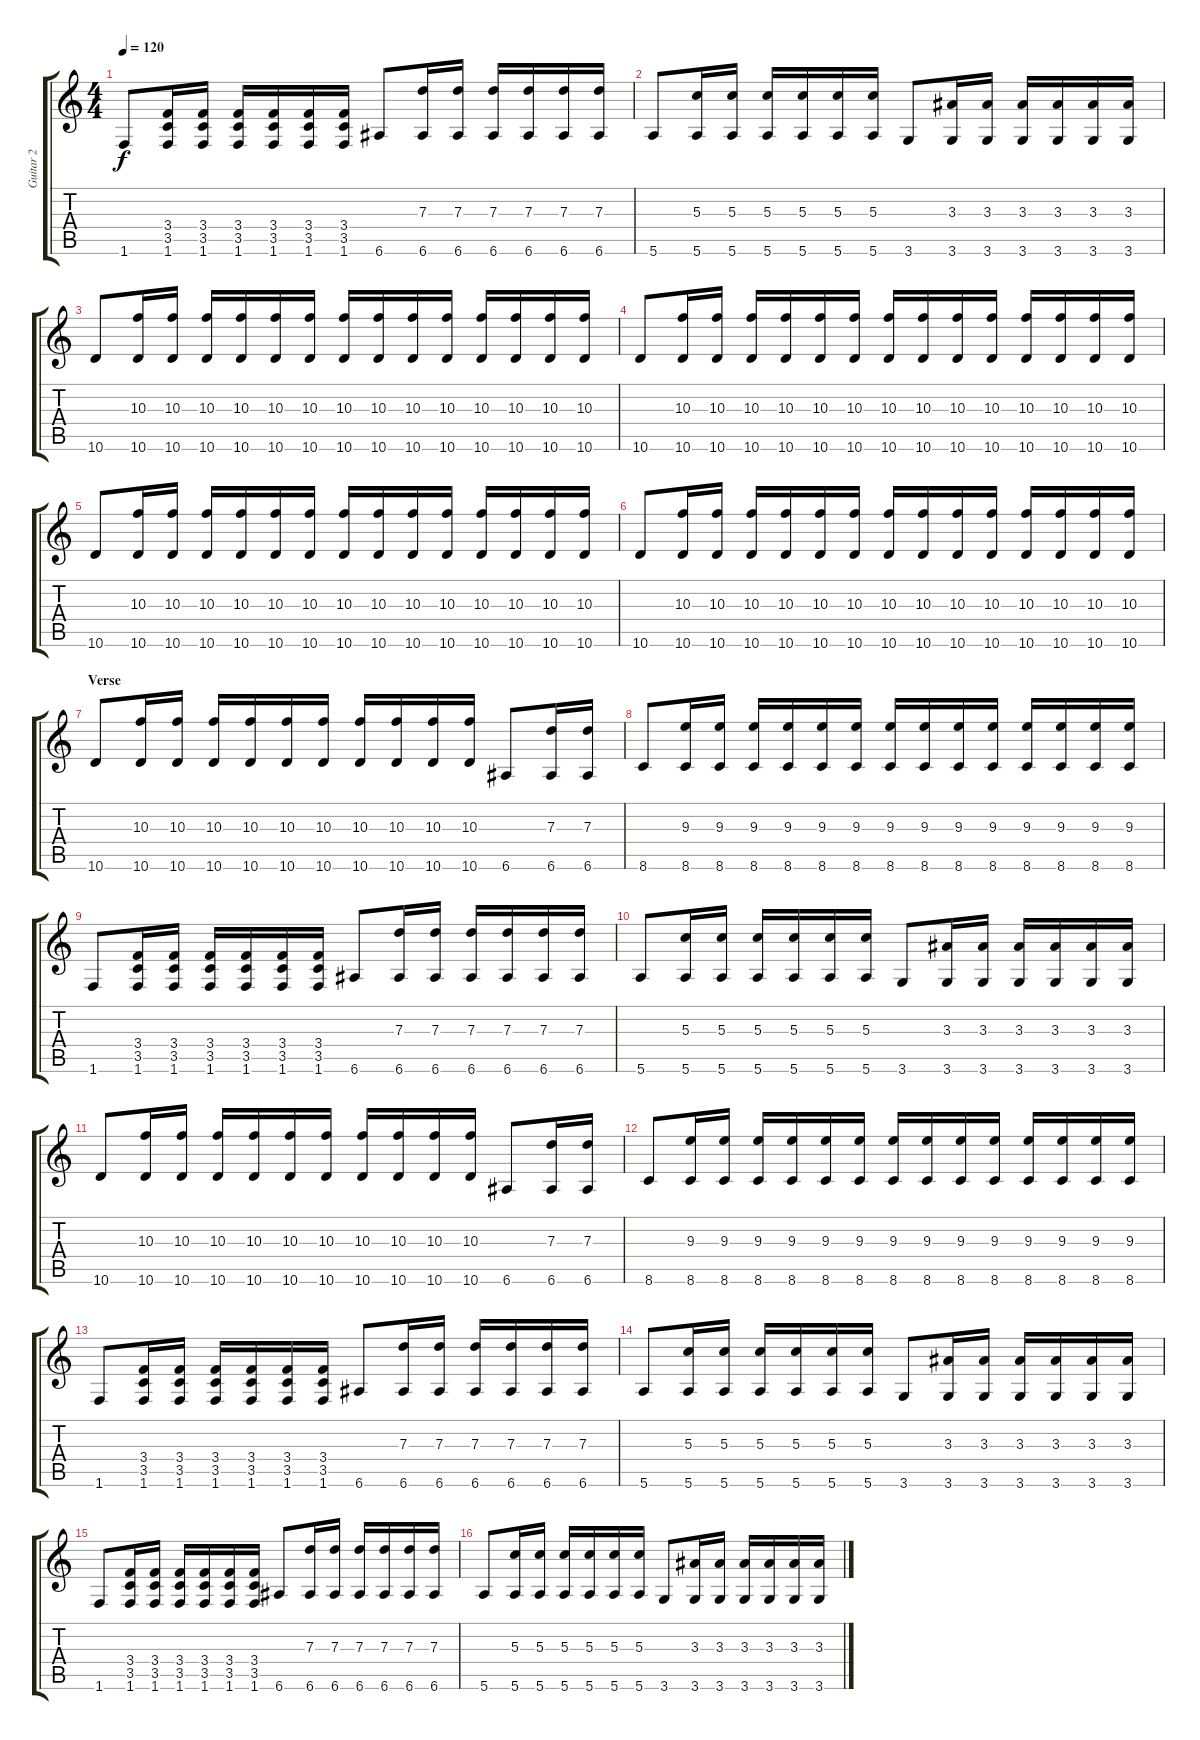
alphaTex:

\track ("Guitar 2" "Guitar 2") {instrument acousticguitarnylon}
\staff {score tabs}
\tuning (E4 B3 G3 D3 A2 E2) {hide}
\ts (4 4)
\tempo 120
\clef g2
\ks c
1.6.8{dy f} (3.4 3.5 1.6).16 (3.4 3.5 1.6).16 (3.4 3.5 1.6).16 (3.4 3.5 1.6).16 (3.4 3.5 1.6).16 (3.4 3.5 1.6).16 6.6.8 (7.3 6.6).16 (7.3 6.6).16 (7.3 6.6).16 (7.3 6.6).16 (7.3 6.6).16 (7.3 6.6).16 |
5.6.8 (5.3 5.6).16 (5.3 5.6).16 (5.3 5.6).16 (5.3 5.6).16 (5.3 5.6).16 (5.3 5.6).16 3.6.8 (3.3 3.6).16 (3.3 3.6).16 (3.3 3.6).16 (3.3 3.6).16 (3.3 3.6).16 (3.3 3.6).16 |
10.6.8 (10.3 10.6).16 (10.3 10.6).16 (10.3 10.6).16 (10.3 10.6).16 (10.3 10.6).16 (10.3 10.6).16 (10.3 10.6).16 (10.3 10.6).16 (10.3 10.6).16 (10.3 10.6).16 (10.3 10.6).16 (10.3 10.6).16 (10.3 10.6).16 (10.3 10.6).16 |
10.6.8 (10.3 10.6).16 (10.3 10.6).16 (10.3 10.6).16 (10.3 10.6).16 (10.3 10.6).16 (10.3 10.6).16 (10.3 10.6).16 (10.3 10.6).16 (10.3 10.6).16 (10.3 10.6).16 (10.3 10.6).16 (10.3 10.6).16 (10.3 10.6).16 (10.3 10.6).16 |
10.6.8 (10.3 10.6).16 (10.3 10.6).16 (10.3 10.6).16 (10.3 10.6).16 (10.3 10.6).16 (10.3 10.6).16 (10.3 10.6).16 (10.3 10.6).16 (10.3 10.6).16 (10.3 10.6).16 (10.3 10.6).16 (10.3 10.6).16 (10.3 10.6).16 (10.3 10.6).16 |
10.6.8 (10.3 10.6).16 (10.3 10.6).16 (10.3 10.6).16 (10.3 10.6).16 (10.3 10.6).16 (10.3 10.6).16 (10.3 10.6).16 (10.3 10.6).16 (10.3 10.6).16 (10.3 10.6).16 (10.3 10.6).16 (10.3 10.6).16 (10.3 10.6).16 (10.3 10.6).16 |
\section ("" "Verse")
10.6.8 (10.3 10.6).16 (10.3 10.6).16 (10.3 10.6).16 (10.3 10.6).16 (10.3 10.6).16 (10.3 10.6).16 (10.3 10.6).16 (10.3 10.6).16 (10.3 10.6).16 (10.3 10.6).16 6.6.8 (7.3 6.6).16 (7.3 6.6).16 |
8.6.8 (9.3 8.6).16 (9.3 8.6).16 (9.3 8.6).16 (9.3 8.6).16 (9.3 8.6).16 (9.3 8.6).16 (9.3 8.6).16 (9.3 8.6).16 (9.3 8.6).16 (9.3 8.6).16 (9.3 8.6).16 (9.3 8.6).16 (9.3 8.6).16 (9.3 8.6).16 |
1.6.8 (3.4 3.5 1.6).16 (3.4 3.5 1.6).16 (3.4 3.5 1.6).16 (3.4 3.5 1.6).16 (3.4 3.5 1.6).16 (3.4 3.5 1.6).16 6.6.8 (7.3 6.6).16 (7.3 6.6).16 (7.3 6.6).16 (7.3 6.6).16 (7.3 6.6).16 (7.3 6.6).16 |
5.6.8 (5.3 5.6).16 (5.3 5.6).16 (5.3 5.6).16 (5.3 5.6).16 (5.3 5.6).16 (5.3 5.6).16 3.6.8 (3.3 3.6).16 (3.3 3.6).16 (3.3 3.6).16 (3.3 3.6).16 (3.3 3.6).16 (3.3 3.6).16 |
10.6.8 (10.3 10.6).16 (10.3 10.6).16 (10.3 10.6).16 (10.3 10.6).16 (10.3 10.6).16 (10.3 10.6).16 (10.3 10.6).16 (10.3 10.6).16 (10.3 10.6).16 (10.3 10.6).16 6.6.8 (7.3 6.6).16 (7.3 6.6).16 |
8.6.8 (9.3 8.6).16 (9.3 8.6).16 (9.3 8.6).16 (9.3 8.6).16 (9.3 8.6).16 (9.3 8.6).16 (9.3 8.6).16 (9.3 8.6).16 (9.3 8.6).16 (9.3 8.6).16 (9.3 8.6).16 (9.3 8.6).16 (9.3 8.6).16 (9.3 8.6).16 |
1.6.8 (3.4 3.5 1.6).16 (3.4 3.5 1.6).16 (3.4 3.5 1.6).16 (3.4 3.5 1.6).16 (3.4 3.5 1.6).16 (3.4 3.5 1.6).16 6.6.8 (7.3 6.6).16 (7.3 6.6).16 (7.3 6.6).16 (7.3 6.6).16 (7.3 6.6).16 (7.3 6.6).16 |
5.6.8 (5.3 5.6).16 (5.3 5.6).16 (5.3 5.6).16 (5.3 5.6).16 (5.3 5.6).16 (5.3 5.6).16 3.6.8 (3.3 3.6).16 (3.3 3.6).16 (3.3 3.6).16 (3.3 3.6).16 (3.3 3.6).16 (3.3 3.6).16 |
1.6.8 (3.4 3.5 1.6).16 (3.4 3.5 1.6).16 (3.4 3.5 1.6).16 (3.4 3.5 1.6).16 (3.4 3.5 1.6).16 (3.4 3.5 1.6).16 6.6.8 (7.3 6.6).16 (7.3 6.6).16 (7.3 6.6).16 (7.3 6.6).16 (7.3 6.6).16 (7.3 6.6).16 |
5.6.8 (5.3 5.6).16 (5.3 5.6).16 (5.3 5.6).16 (5.3 5.6).16 (5.3 5.6).16 (5.3 5.6).16 3.6.8 (3.3 3.6).16 (3.3 3.6).16 (3.3 3.6).16 (3.3 3.6).16 (3.3 3.6).16 (3.3 3.6).16
